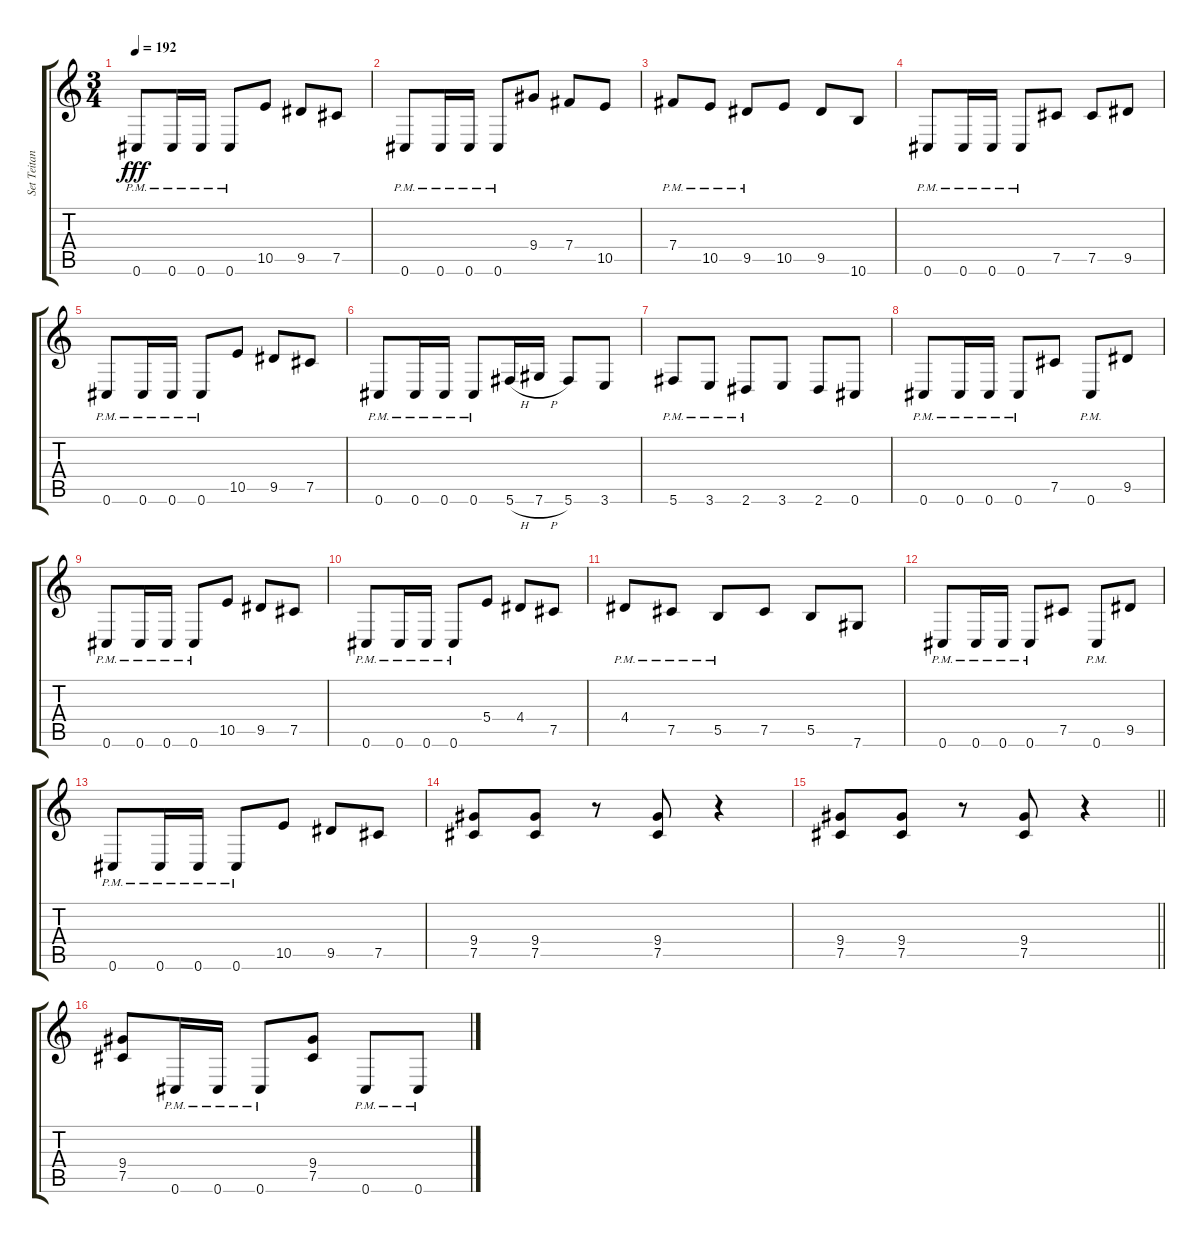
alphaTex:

\track ("Set Teitan" "Set Teitan") {instrument distortionguitar}
\staff {score tabs}
\tuning (Db4 Ab3 E3 B2 Gb2 Db2) {hide}
\ts (3 4)
\tempo 192
\clef g2
\ks c
0.6{pm}.8{dy fff} 0.6{pm}.16 0.6{pm}.16 0.6{pm}.8 10.5.8 9.5.8 7.5.8 |
0.6{pm}.8 0.6{pm}.16 0.6{pm}.16 0.6{pm}.8 9.4.8 7.4.8 10.5.8 |
7.4{pm}.8 10.5{pm}.8 9.5{pm}.8 10.5.8 9.5.8 10.6.8 |
0.6{pm}.8 0.6{pm}.16 0.6{pm}.16 0.6{pm}.8 7.5.8 7.5.8 9.5.8 |
0.6{pm}.8 0.6{pm}.16 0.6{pm}.16 0.6{pm}.8 10.5.8 9.5.8 7.5.8 |
0.6{pm}.8 0.6{pm}.16 0.6{pm}.16 0.6{pm}.8 5.6{h}.16 7.6{h}.16 5.6.8 3.6.8 |
5.6{pm}.8 3.6{pm}.8 2.6{pm}.8 3.6.8 2.6.8 0.6.8 |
0.6{pm}.8 0.6{pm}.16 0.6{pm}.16 0.6{pm}.8 7.5.8 0.6{pm}.8 9.5.8 |
0.6{pm}.8 0.6{pm}.16 0.6{pm}.16 0.6{pm}.8 10.5.8 9.5.8 7.5.8 |
0.6{pm}.8 0.6{pm}.16 0.6{pm}.16 0.6{pm}.8 5.4.8 4.4.8 7.5.8 |
4.4{pm}.8 7.5{pm}.8 5.5{pm}.8 7.5.8 5.5.8 7.6.8 |
0.6{pm}.8 0.6{pm}.16 0.6{pm}.16 0.6{pm}.8 7.5.8 0.6{pm}.8 9.5.8 |
0.6{pm}.8 0.6{pm}.16 0.6{pm}.16 0.6{pm}.8 10.5.8 9.5.8 7.5.8 |
(9.4 7.5).8 (9.4 7.5).8 r.8 (9.4 7.5).8 r.4 |
\barLineRight lightlight
(9.4 7.5).8 (9.4 7.5).8 r.8 (9.4 7.5).8 r.4 |
(9.4 7.5).8 0.6{pm}.16 0.6{pm}.16 0.6{pm}.8 (9.4 7.5).8 0.6{pm}.8 0.6{pm}.8
